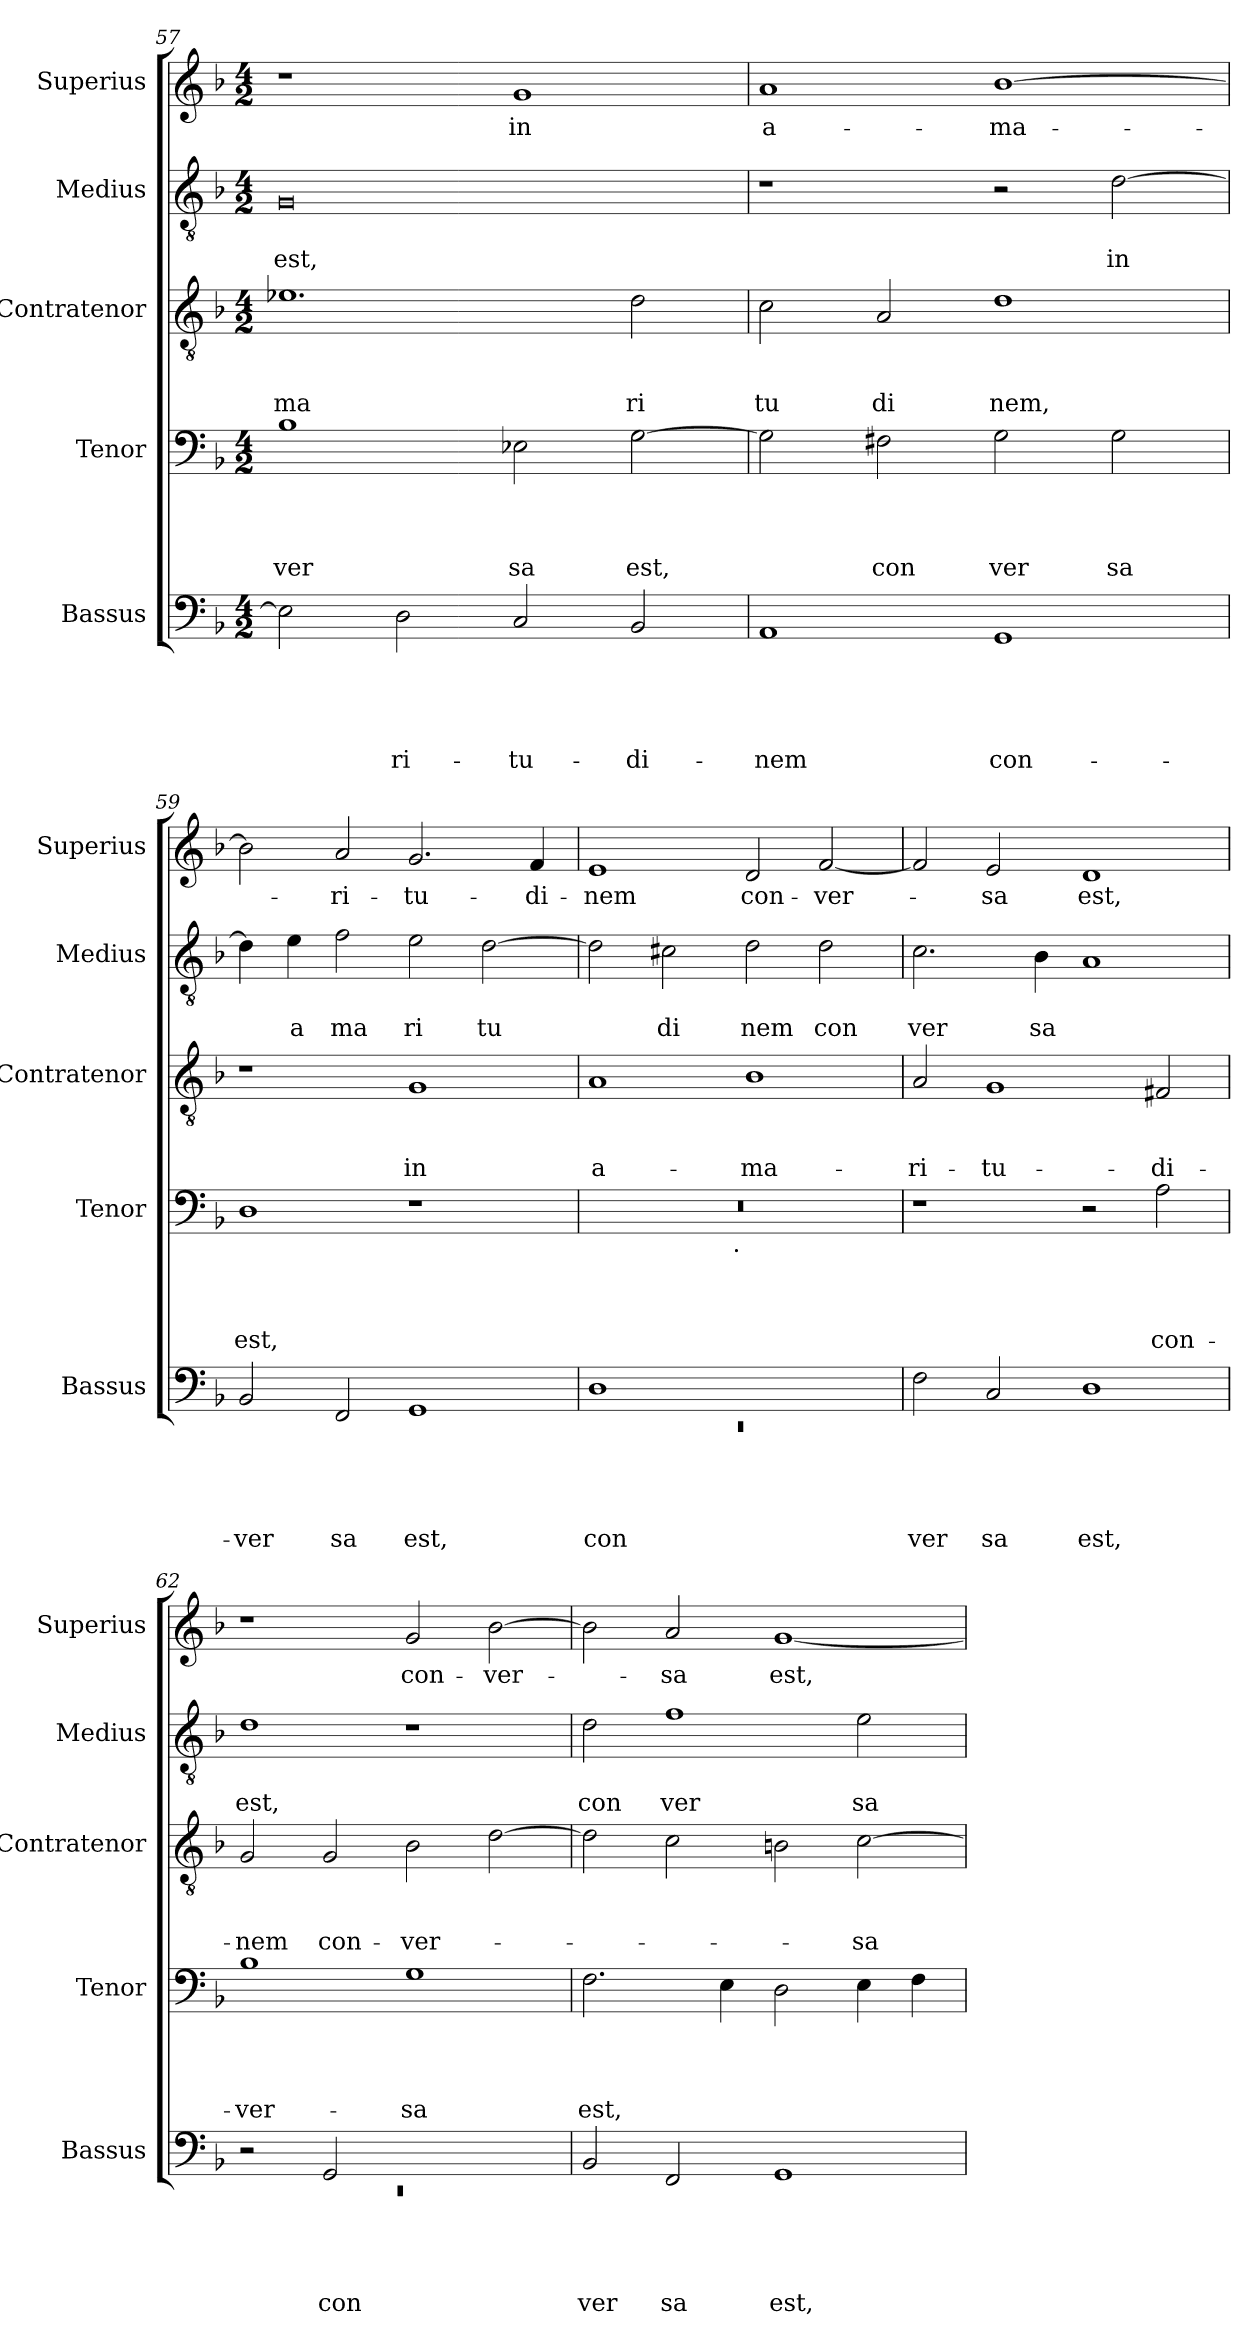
**kern	**text	**text	**text	**text	**text	**kern	**text	**text	**text	**text	**kern	**text	**text	**text	**kern	**text	**text	**kern	**text
*part5	*part5	*part5	*part5	*part5	*part5	*part4	*part4	*part4	*part4	*part4	*part3	*part3	*part3	*part3	*part2	*part2	*part2	*part1	*part1
*staff5	*staff5	*staff5	*staff5	*staff5	*staff5	*staff4	*staff4	*staff4	*staff4	*staff4	*staff3	*staff3	*staff3	*staff3	*staff2	*staff2	*staff2	*staff1	*staff1
*I"Bassus	*	*	*	*	*	*I"Tenor	*	*	*	*	*I"Contratenor	*	*	*	*I"Medius	*	*	*I"Superius	*
*I'Bassus	*	*	*	*	*	*I'Tenor	*	*	*	*	*I'Contratenor	*	*	*	*I'Medius	*	*	*I'Superius	*
*clefF4	*	*	*	*	*	*clefF4	*	*	*	*	*clefGv2	*	*	*	*clefGv2	*	*	*clefG2	*
*k[b-]	*	*	*	*	*	*k[b-]	*	*	*	*	*k[b-]	*	*	*	*k[b-]	*	*	*k[b-]	*
*F:	*	*	*	*	*	*F:	*	*	*	*	*F:	*	*	*	*F:	*	*	*F:	*
*M4/2	*	*	*	*	*	*M4/2	*	*	*	*	*M4/2	*	*	*	*M4/2	*	*	*M4/2	*
=57	=57	=57	=57	=57	=57	=57	=57	=57	=57	=57	=57	=57	=57	=57	=57	=57	=57	=57	=57
!	!	!	!	!	!	!	!	!	!	!LO:LY:b	!	!	!	!LO:LY:b	!	!	!LO:LY:b	!	!
2E-\]	.	.	.	.	.	1B-	.	.	.	ver	1.e-X	.	.	ma	0G	.	est,	1r	.
!	!	!	!	!	!LO:LY:b	!	!	!	!	!	!	!	!	!	!	!	!	!	!
2D\	.	.	.	.	-ri-	.	.	.	.	.	.	.	.	.	.	.	.	.	.
!	!	!	!	!	!LO:LY:b	!	!	!	!	!LO:LY:b	!	!	!	!	!	!	!	!	!LO:LY:b
2C/	.	.	.	.	-tu-	2E-X\	.	.	.	sa	.	.	.	.	.	.	.	1g	in
!	!	!	!	!	!LO:LY:b	!	!	!	!	!LO:LY:b	!	!	!	!LO:LY:b	!	!	!	!	!
2BB-/	.	.	.	.	-di-	[>2G\	.	.	.	est,	2d\	.	.	ri	.	.	.	.	.
=58	=58	=58	=58	=58	=58	=58	=58	=58	=58	=58	=58	=58	=58	=58	=58	=58	=58	=58	=58
!	!	!	!	!	!LO:LY:b	!	!	!	!	!	!	!	!	!LO:LY:b	!	!	!	!	!LO:LY:b
1AA	.	.	.	.	-nem	2G\]	.	.	.	.	2c\	.	.	tu	1r	.	.	1a	a-
!	!	!	!	!	!	!	!	!	!	!LO:LY:b	!	!	!	!LO:LY:b	!	!	!	!	!
.	.	.	.	.	.	2F#X\	.	.	.	con	2A/	.	.	di	.	.	.	.	.
!	!	!	!	!	!LO:LY:b	!	!	!	!	!LO:LY:b	!	!	!	!LO:LY:b	!	!	!	!	!LO:LY:b
1GG	.	.	.	.	con-	2G\	.	.	.	ver	1d	.	.	nem,	2r	.	.	[<1b-	-ma-
!	!	!	!	!	!	!	!	!	!	!LO:LY:b	!	!	!	!	!	!	!LO:LY:b	!	!
.	.	.	.	.	.	2G\	.	.	.	sa	.	.	.	.	[<2d\	.	in	.	.
!!LO:LB:g=z
=59	=59	=59	=59	=59	=59	=59	=59	=59	=59	=59	=59	=59	=59	=59	=59	=59	=59	=59	=59
!	!	!	!	!	!LO:LY:b	!	!	!	!	!LO:LY:b	!	!	!	!	!	!	!	!	!
2BB-/	.	.	.	.	-ver	1D	.	.	.	est,	1r	.	.	.	4d\]	.	.	2b-\]	.
!	!	!	!	!	!	!	!	!	!	!	!	!	!	!	!	!	!LO:LY:b	!	!
.	.	.	.	.	.	.	.	.	.	.	.	.	.	.	4e\	.	a	.	.
!	!	!	!	!	!LO:LY:b	!	!	!	!	!	!	!	!	!	!	!	!LO:LY:b	!	!LO:LY:b
2FF/	.	.	.	.	sa	.	.	.	.	.	.	.	.	.	2f\	.	ma	2a/	-ri-
!	!	!	!	!	!LO:LY:b	!	!	!	!	!	!	!	!	!LO:LY:b	!	!	!LO:LY:b	!	!LO:LY:b
1GG	.	.	.	.	est,	1r	.	.	.	.	1G	.	.	in	2e\	.	ri	2.g/	-tu-
!	!	!	!	!	!	!	!	!	!	!	!	!	!	!	!	!	!LO:LY:b	!	!
.	.	.	.	.	.	.	.	.	.	.	.	.	.	.	[>2d\	.	tu	.	.
!	!	!	!	!	!	!	!	!	!	!	!	!	!	!	!	!	!	!	!LO:LY:b
.	.	.	.	.	.	.	.	.	.	.	.	.	.	.	.	.	.	4f/	-di-
=60	=60	=60	=60	=60	=60	=60	=60	=60	=60	=60	=60	=60	=60	=60	=60	=60	=60	=60	=60
*^	*	*	*	*	*	*	*	*	*	*	*	*	*	*	*	*	*	*	*
!	!LO:N:vis=1	!	!	!	!	!LO:LY:b	!	!	!	!	!	!	!	!	!LO:LY:b	!	!	!	!	!LO:LY:b
*	*^	*	*	*	*	*	*^	*	*	*	*	*	*	*	*	*	*	*	*	*
0ryy	0rEE	1D	.	.	.	.	con	0r	2ryy	.	.	.	.	1A	.	.	a-	2d\]	.	.	1e	-nem
!	!	!	!	!	!	!	!	!	!	!	!	!	!	!	!	!	!	!	!	!LO:LY:b	!	!
.	.	.	.	.	.	.	.	.	4...ryy	.	.	.	.	.	.	.	.	2c#X\	.	di	.	.
!	!	!	!	!	!	!	!	!	!LO:TX:b:t=.	!	!	!	!	!	!	!	!	!	!	!	!	!
.	.	.	.	.	.	.	.	.	1ryy	.	.	.	.	.	.	.	.	.	.	.	.	.
!	!	!	!	!	!	!	!	!	!	!	!	!	!	!	!	!	!LO:LY:b	!	!	!LO:LY:b	!	!LO:LY:b
.	.	1ryy	.	.	.	.	.	.	.	.	.	.	.	1B-	.	.	-ma-	2d\	.	nem	2d/	con-
!	!	!	!	!	!	!	!	!	!	!	!	!	!	!	!	!	!	!	!	!LO:LY:b	!	!LO:LY:b
.	.	.	.	.	.	.	.	.	.	.	.	.	.	.	.	.	.	2d\	.	con	[<2f/	-ver-
.	.	.	.	.	.	.	.	.	32ryy	.	.	.	.	.	.	.	.	.	.	.	.	.
=61	=61	=61	=61	=61	=61	=61	=61	=61	=61	=61	=61	=61	=61	=61	=61	=61	=61	=61	=61	=61	=61	=61
!	!	!	!	!	!	!	!LO:LY:b	!	!	!	!	!	!	!	!	!	!LO:LY:b	!	!	!LO:LY:b	!	!
*v	*v	*v	*	*	*	*	*	*	*	*	*	*	*	*	*	*	*	*	*	*	*	*
*	*	*	*	*	*	*v	*v	*	*	*	*	*	*	*	*	*	*	*	*	*
2F\	.	.	.	.	ver	1r	.	.	.	.	2A/	.	.	-ri-	2.c\	.	ver	2f/]	.
!	!	!	!	!	!LO:LY:b	!	!	!	!	!	!	!	!	!LO:LY:b	!	!	!	!	!LO:LY:b
2C/	.	.	.	.	sa	.	.	.	.	.	1G	.	.	-tu-	.	.	.	2e/	-sa
!	!	!	!	!	!	!	!	!	!	!	!	!	!	!	!	!	!LO:LY:b	!	!
.	.	.	.	.	.	.	.	.	.	.	.	.	.	.	4B-\	.	sa	.	.
!	!	!	!	!	!LO:LY:b	!	!	!	!	!	!	!	!	!	!	!	!	!	!LO:LY:b
1D	.	.	.	.	est,	2r	.	.	.	.	.	.	.	.	1A	.	.	1d	est,
!	!	!	!	!	!	!	!	!	!	!LO:LY:b	!	!	!	!LO:LY:b	!	!	!	!	!
.	.	.	.	.	.	2A\	.	.	.	con-	2F#X/	.	.	-di-	.	.	.	.	.
=62	=62	=62	=62	=62	=62	=62	=62	=62	=62	=62	=62	=62	=62	=62	=62	=62	=62	=62	=62
*^	*	*	*	*	*	*	*	*	*	*	*	*	*	*	*	*	*	*	*
!	!LO:N:vis=1	!	!	!	!	!	!	!	!	!	!LO:LY:b	!	!	!	!LO:LY:b	!	!	!LO:LY:b	!	!
*	*^	*	*	*	*	*	*	*	*	*	*	*	*	*	*	*	*	*	*	*
0ryy	0rEE	2r	.	.	.	.	.	1B-	.	.	.	-ver-	2G/	.	.	-nem	1d	.	est,	1r	.
!	!	!	!	!	!	!	!LO:LY:b	!	!	!	!	!	!	!	!	!LO:LY:b	!	!	!	!	!
.	.	2GG/	.	.	.	.	con	.	.	.	.	.	2G/	.	.	con-	.	.	.	.	.
!	!	!	!	!	!	!	!	!	!	!	!	!LO:LY:b	!	!	!	!LO:LY:b	!	!	!	!	!LO:LY:b
.	.	1ryy	.	.	.	.	.	1G	.	.	.	-sa	2B-\	.	.	-ver-	1r	.	.	2g/	con-
!	!	!	!	!	!	!	!	!	!	!	!	!	!	!	!	!	!	!	!	!	!LO:LY:b
.	.	.	.	.	.	.	.	.	.	.	.	.	[>2d\	.	.	.	.	.	.	[>2b-\	-ver-
*v	*v	*v	*	*	*	*	*	*	*	*	*	*	*	*	*	*	*	*	*	*	*
=63	=63	=63	=63	=63	=63	=63	=63	=63	=63	=63	=63	=63	=63	=63	=63	=63	=63	=63	=63
!	!	!	!	!	!LO:LY:b	!	!	!	!	!LO:LY:b	!	!	!	!	!	!	!LO:LY:b	!	!
2BB-/	.	.	.	.	ver	2.F\	.	.	.	est,	2d\]	.	.	.	2d\	.	con	2b-\]	.
!	!	!	!	!	!LO:LY:b	!	!	!	!	!	!	!	!	!	!	!	!LO:LY:b	!	!LO:LY:b
2FF/	.	.	.	.	sa	.	.	.	.	.	2c\	.	.	.	1f	.	ver	2a/	-sa
.	.	.	.	.	.	4E\	.	.	.	.	.	.	.	.	.	.	.	.	.
!	!	!	!	!	!LO:LY:b	!	!	!	!	!	!	!	!	!	!	!	!	!	!LO:LY:b
1GG	.	.	.	.	est,	2D\	.	.	.	.	2Bn\	.	.	.	.	.	.	[<1g	est,
!	!	!	!	!	!	!	!	!	!	!	!	!	!	!LO:LY:b	!	!	!LO:LY:b	!	!
.	.	.	.	.	.	4E\	.	.	.	.	[>2c\	.	.	-sa	2e\	.	sa	.	.
.	.	.	.	.	.	4F\	.	.	.	.	.	.	.	.	.	.	.	.	.
=	=	=	=	=	=	=	=	=	=	=	=	=	=	=	=	=	=	=	=
*-	*-	*-	*-	*-	*-	*-	*-	*-	*-	*-	*-	*-	*-	*-	*-	*-	*-	*-	*-
